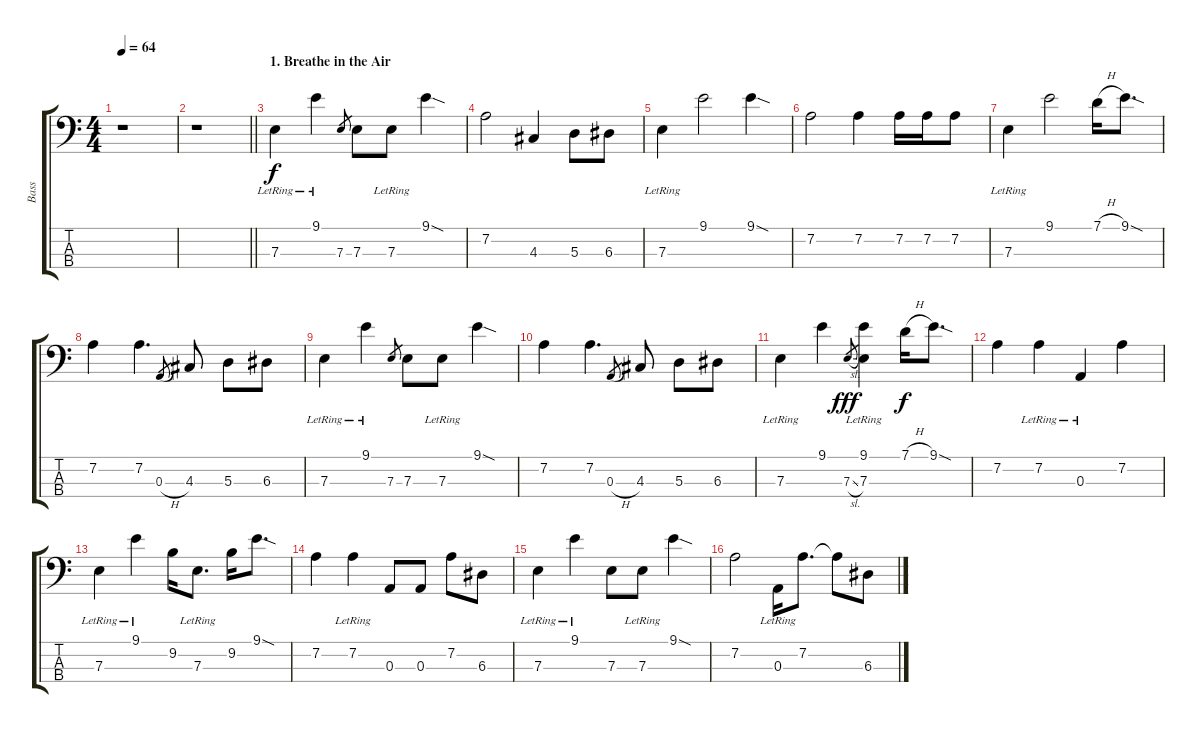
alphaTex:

\track ("Bass" "Bass") {instrument electricbassfinger}
\staff {score tabs}
\tuning (G2 D2 A1 E1) {hide}
\ts (4 4)
\tempo 64
\clef f4
\ks c
r.1{dy f} |
\barLineRight lightlight
r.1 |
\section ("" "1. Breathe in the Air")
7.3{lr}.4{instrument electricbassfinger} 9.1{lr}.4 7.3.8{gr} 7.3.8 7.3{lr}.8 9.1{sod}.4 |
7.2.2 4.3.4 5.3.8 6.3.8 |
7.3{lr}.4 9.1.2 9.1{sod}.4 |
7.2.2 7.2.4 7.2.16 7.2.16 7.2.8 |
7.3{lr}.4 9.1.2 7.1{h}.16 9.1{sod}.8{d} |
7.2.4 7.2.4{d} 0.3{h}.8{gr} 4.3.8 5.3.8 6.3.8 |
7.3{lr}.4 9.1{lr}.4 7.3.8{gr} 7.3.8 7.3{lr}.8 9.1{sod}.4 |
7.2.4 7.2.4{d} 0.3{h}.8{gr} 4.3.8 5.3.8 6.3.8 |
7.3{lr}.4 9.1.4 7.3{sl}.8{gr dy fff} (9.1 7.3{lr}).4 7.1{h}.16{dy f} 9.1{sod}.8{d} |
7.2.4 7.2{lr}.4 0.3{lr}.4 7.2.4 |
7.3{lr}.4 9.1{lr}.4 9.2.16 7.3{lr}.8{d} 9.2.16 9.1{sod}.8{d} |
7.2.4 7.2{lr}.4 0.3.8 0.3.8 7.2.8 6.3.8 |
7.3{lr}.4 9.1{lr}.4 7.3.8 7.3{lr}.8 9.1{sod}.4 |
7.2.2 0.3{lr}.16 7.2.8{d} 7.2{t}.8 6.3.8
